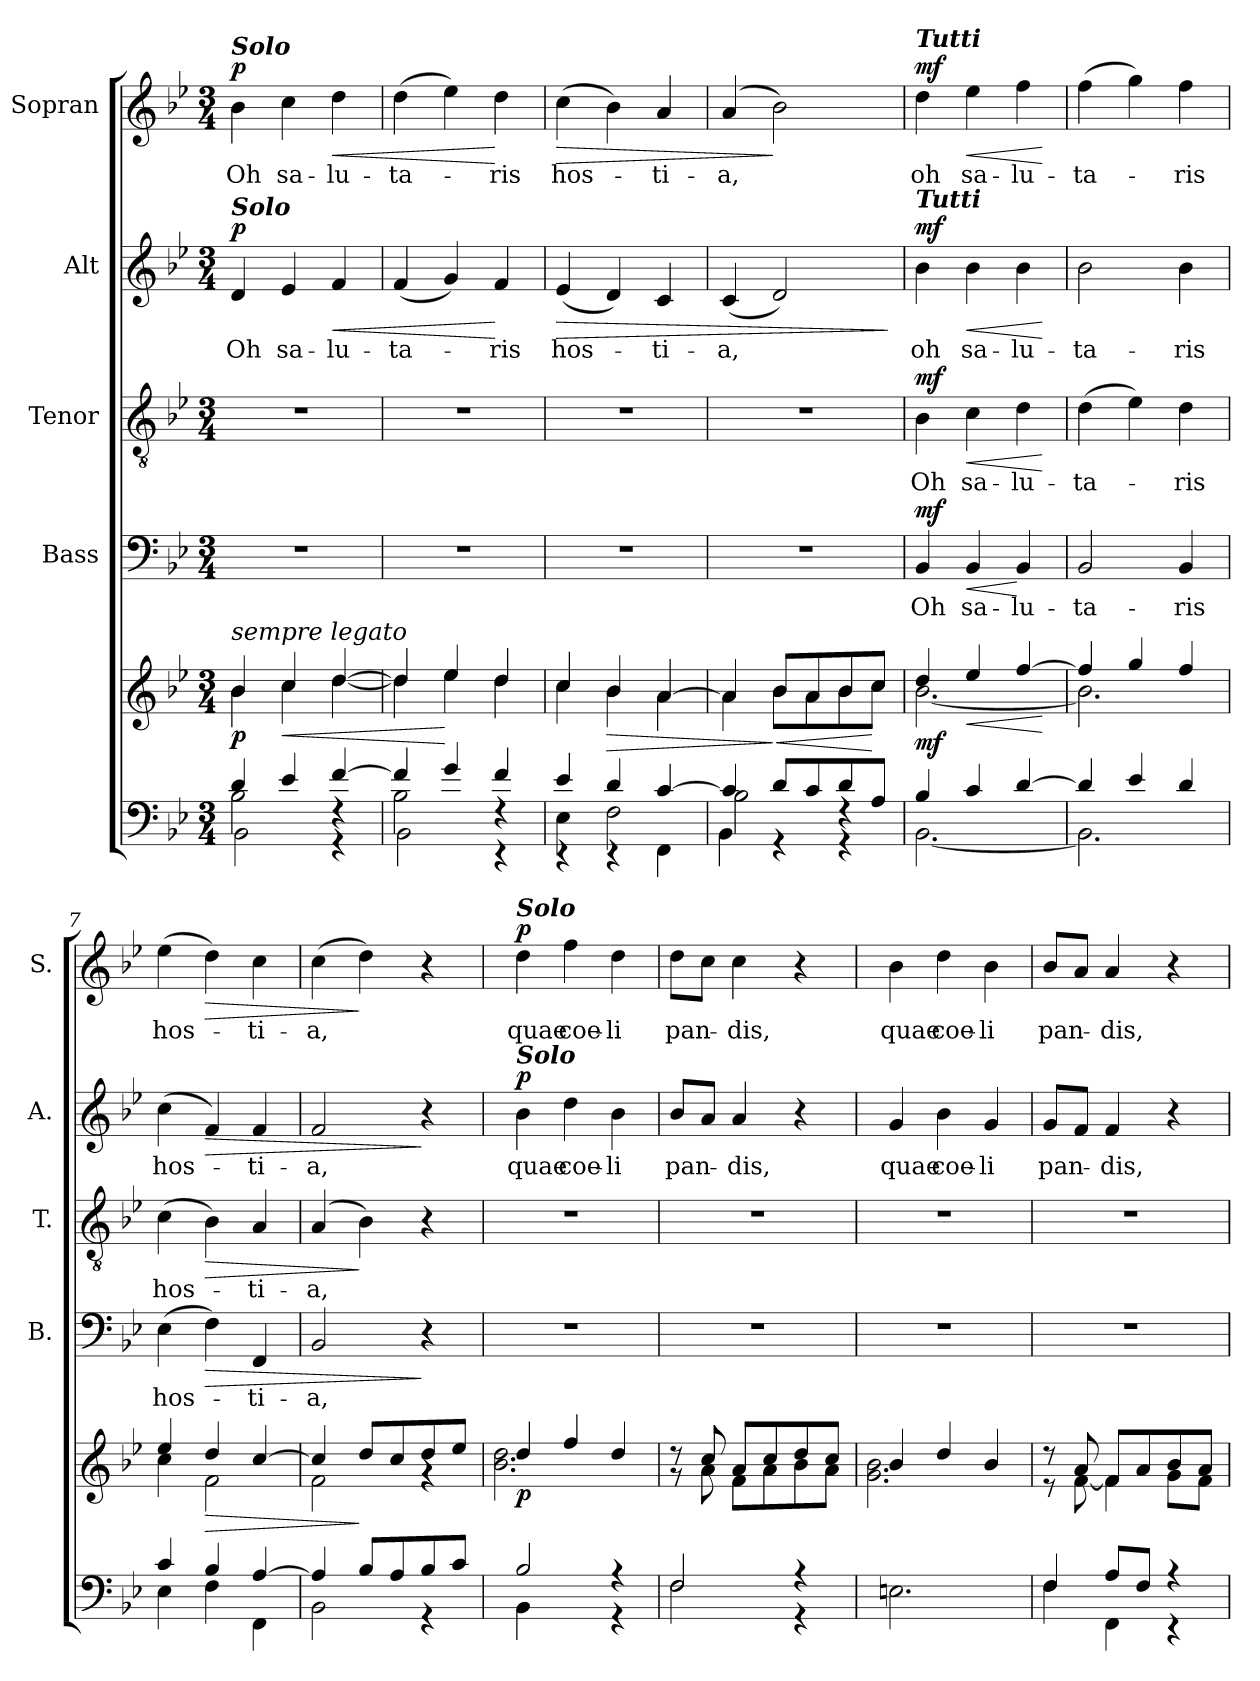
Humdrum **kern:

**kern	**kern	**dynam	**kern	**text	**dynam	**kern	**text	**dynam	**kern	**text	**dynam	**kern	**text	**dynam
*part5	*part5	*part5	*part4	*part4	*part4	*part3	*part3	*part3	*part2	*part2	*part2	*part1	*part1	*part1
*staff6	*staff5	*staff5/6	*staff4	*staff4	*staff4	*staff3	*staff3	*staff3	*staff2	*staff2	*staff2	*staff1	*staff1	*staff1
*	*	*	*I"Bass	*	*	*I"Tenor	*	*	*I"Alt	*	*	*I"Sopran	*	*
*	*	*	*I'B.	*	*	*I'T.	*	*	*I'A.	*	*	*I'S.	*	*
*clefF4	*clefG2	*	*clefF4	*	*	*clefGv2	*	*	*clefG2	*	*	*clefG2	*	*
*k[b-e-]	*k[b-e-]	*	*k[b-e-]	*	*	*k[b-e-]	*	*	*k[b-e-]	*	*	*k[b-e-]	*	*
*B-:	*B-:	*	*B-:	*	*	*B-:	*	*	*B-:	*	*	*B-:	*	*
*M3/4	*M3/4	*	*M3/4	*	*	*M3/4	*	*	*M3/4	*	*	*M3/4	*	*
=1	=1	=1	=1	=1	=1	=1	=1	=1	=1	=1	=1	=1	=1	=1
*^	*^	*	*	*	*	*	*	*	*	*	*	*	*	*
*	*^	*	*	*	*	*	*	*	*	*	*	*	*	*	*	*
!	!	!	!	!	!	!	!	!	!	!	!	!	!	!	!LO:TX:a:Bi:t=Solo	!	!
!	!	!	!	!	!	!	!	!	!	!	!	!LO:TX:a:Bi:t=Solo	!	!	!	!	!
!	!	!	!LO:TX:a:i:t=sempre legato	!	!	!	!	!	!	!	!	!	!	!	!	!	!
!	!	!	!	!	!LO:DY:b	!	!	!	!	!	!	!	!LO:LY:b	!LO:DY:a	!	!LO:LY:b	!LO:DY:a
4d/	2B-\	2BB-!\	4b-/	4b-\	p	2.r	.	.	2.r	.	.	4d/	Oh	p	4b-\	Oh	p
!	!	!	!	!	!LO:HP:b	!	!	!	!	!	!	!	!LO:LY:b	!	!	!LO:LY:b	!
4e-/	.	.	4cc/	4cc\	<	.	.	.	.	.	.	4e-/	sa-	.	4cc\	sa-	.
!	!	!	!	!	!	!	!	!	!	!	!	!	!LO:LY:b	!LO:HP:b	!	!LO:LY:b	!LO:HP:b
[>4f/	4rF	4rFF	[>4dd/	[<4dd\	.	.	.	.	.	.	.	4f/	-lu-	<	4dd\	-lu-	<
=2	=2	=2	=2	=2	=2	=2	=2	=2	=2	=2	=2	=2	=2	=2	=2	=2	=2
!	!	!	!	!	!	!	!	!	!	!	!	!	!LO:LY:b	!	!	!LO:LY:b	!
4f/]	2B-\	2BB-!\	4dd/]	4dd\]	.	2.r	.	.	2.r	.	.	(<4f/	-ta-	.	(>4dd\	-ta-	.
4g/	.	.	4ee-/	4ee-\	[	.	.	.	.	.	.	4g/)	.	.	4ee-\)	.	.
!	!	!	!	!	!	!	!	!	!	!	!	!	!LO:LY:b	!	!	!LO:LY:b	!
4f/	4rF	4rEE	4dd/	4dd\	.	.	.	.	.	.	.	4f/	-ris	[	4dd\	-ris	[
=3	=3	=3	=3	=3	=3	=3	=3	=3	=3	=3	=3	=3	=3	=3	=3	=3	=3
!	!	!	!	!	!	!	!	!	!	!	!	!	!LO:LY:b	!LO:HP:b	!	!LO:LY:b	!LO:HP:b
4e-/	4E-\	4rDD	4cc/	4cc\	.	2.r	.	.	2.r	.	.	(<4e-/	hos-	>	(>4cc\	hos-	>
!	!	!	!	!	!LO:HP:b	!	!	!	!	!	!	!	!	!	!	!	!
4d/	2F\	4rDD	4b-/	4b-\	>	.	.	.	.	.	.	4d/)	.	.	4b-\)	.	.
!	!	!	!	!	!	!	!	!	!	!	!	!	!LO:LY:b	!	!	!LO:LY:b	!
[>4c/	.	4FF!\	[>4a/	4a\	.	.	.	.	.	.	.	4c/	-ti-	.	4a/	-ti-	.
=4	=4	=4	=4	=4	=4	=4	=4	=4	=4	=4	=4	=4	=4	=4	=4	=4	=4
!	!	!	!	!	!	!	!	!	!	!	!	!	!LO:LY:b	!	!	!LO:LY:b	!
4c/]	2B-\	4BB-!\	4a/]	4a\	.	2.r	.	.	2.r	.	.	(<4c/	-a,	.	(4a/	-a,	.
!	!	!	!	!	!LO:HP:n=1:b	!	!	!	!	!	!	!	!	!	!	!	!
8d/L	.	4rFF	8b-/L	8b-\L	] <	.	.	.	.	.	.	2d/)	.	.	2b-\)	.	]
8c/	.	.	8a/	8a\	.	.	.	.	.	.	.	.	.	.	.	.	.
8d/	4rF	4rFF	8b-/	8b-\	.	.	.	.	.	.	.	.	.	.	.	.	.
8A/J	.	.	8cc/J	8cc\J	[	.	.	.	.	.	.	.	.	.	.	.	.
*v	*v	*v	*	*	*	*	*	*	*	*	*	*	*	*	*	*	*
*	*v	*v	*	*	*	*	*	*	*	*	*	*	*	*	*
.	.	.	.	.	.	.	.	.	.	.	]	.	.	.
=5	=5	=5	=5	=5	=5	=5	=5	=5	=5	=5	=5	=5	=5	=5
*^	*^	*	*	*	*	*	*	*	*	*	*	*	*	*
!	!	!	!	!	!	!	!	!	!	!	!	!	!	!LO:TX:a:Bi:t=Tutti	!	!
!	!	!	!	!	!	!	!	!	!	!	!LO:TX:a:Bi:t=Tutti	!	!	!	!	!
!	!	!	!	!LO:DY:b	!	!LO:LY:b	!LO:DY:a	!	!LO:LY:b	!LO:DY:a	!	!LO:LY:b	!LO:DY:b	!	!LO:LY:b	!LO:DY:a
4B-/	[<2.BB-\	4dd/	[<2.b-\	mf	4BB-/	Oh	mf	4B-\	Oh	mf	4b-\	oh	mf	4dd\	oh	mf
!	!	!	!	!LO:HP:b	!	!LO:LY:b	!LO:HP:b	!	!LO:LY:b	!LO:HP:b	!	!LO:LY:b	!LO:HP:b	!	!LO:LY:b	!LO:HP:b
4c/	.	4ee-/	.	<	4BB-/	sa-	<	4c\	sa-	<	4b-\	sa-	<	4ee-\	sa-	<
!	!	!	!	!	!	!LO:LY:b	!	!	!LO:LY:b	!	!	!LO:LY:b	!	!	!LO:LY:b	!
[>4d/	.	[>4ff/	.	.	4BB-/	-lu-	[	4d\	-lu-	.	4b-\	-lu-	.	4ff\	-lu-	.
*v	*v	*	*	*	*	*	*	*	*	*	*	*	*	*	*	*
*	*v	*v	*	*	*	*	*	*	*	*	*	*	*	*	*
.	.	[	.	.	.	.	.	[	.	.	[	.	.	[
=6	=6	=6	=6	=6	=6	=6	=6	=6	=6	=6	=6	=6	=6	=6
*^	*^	*	*	*	*	*	*	*	*	*	*	*	*	*
!	!	!	!	!	!	!LO:LY:b	!	!	!LO:LY:b	!	!	!LO:LY:b	!	!	!LO:LY:b	!
4d/]	2.BB-\]	4ff/]	2.b-\]	.	2BB-/	-ta-	.	(>4d\	-ta-	.	2b-\	-ta-	.	(>4ff\	-ta-	.
4e-/	.	4gg/	.	.	.	.	.	4e-\)	.	.	.	.	.	4gg\)	.	.
!	!	!	!	!	!	!LO:LY:b	!	!	!LO:LY:b	!	!	!LO:LY:b	!	!	!LO:LY:b	!
4d/	.	4ff/	.	.	4BB-/	-ris	.	4d\	-ris	.	4b-\	-ris	.	4ff\	-ris	.
!!LO:LB:g=z
=7	=7	=7	=7	=7	=7	=7	=7	=7	=7	=7	=7	=7	=7	=7	=7	=7
!	!	!	!	!	!	!LO:LY:b	!	!	!LO:LY:b	!	!	!LO:LY:b	!	!	!LO:LY:b	!
4c/	4E-\	4ee-/	4cc\	.	(>4E-\	hos-	.	(>4c\	hos-	.	(>4cc\	hos-	.	(>4ee-\	hos-	.
!	!	!	!	!LO:HP:b	!	!	!LO:HP:b	!	!	!LO:HP:b	!	!	!LO:HP:b	!	!	!LO:HP:b
4B-/	4F\	4dd/	2f\	>	4F\)	.	>	4B-\)	.	>	4f/)	.	>	4dd\)	.	>
!	!	!	!	!	!	!LO:LY:b	!	!	!LO:LY:b	!	!	!LO:LY:b	!	!	!LO:LY:b	!
[>4A/	4FF\	[>4cc/	.	.	4FF/	-ti-	.	4A/	-ti-	.	4f/	-ti-	.	4cc\	-ti-	.
=8	=8	=8	=8	=8	=8	=8	=8	=8	=8	=8	=8	=8	=8	=8	=8	=8
!	!	!	!	!	!	!LO:LY:b	!	!	!LO:LY:b	!	!	!LO:LY:b	!	!	!LO:LY:b	!
4A/]	2BB-\	4cc/]	2f\	.	2BB-/	-a,	.	(4A/	-a,	.	2f/	-a,	.	(>4cc\	-a,	.
8B-/L	.	8dd/L	.	]	.	.	.	4B-\)	.	]	.	.	.	4dd\)	.	]
8A/	.	8cc/	.	.	.	.	.	.	.	.	.	.	.	.	.	.
8B-/	4r	8dd/	4rf	.	4r	.	]	4r	.	.	4r	.	]	4r	.	.
8c/J	.	8ee-/J	.	.	.	.	.	.	.	.	.	.	.	.	.	.
=9	=9	=9	=9	=9	=9	=9	=9	=9	=9	=9	=9	=9	=9	=9	=9	=9
!	!	!	!	!	!	!	!	!	!	!	!	!	!	!LO:TX:a:Bi:t=Solo	!	!
!	!	!	!	!	!	!	!	!	!	!	!LO:TX:a:Bi:t=Solo	!	!	!	!	!
!	!	!	!	!LO:DY:b	!	!	!	!	!	!	!	!LO:LY:b	!LO:DY:a	!	!LO:LY:b	!LO:DY:a
2B-/	4BB-\	4dd/	2.b-\ 2.dd\	p	2.r	.	.	2.r	.	.	4b-\	quae	p	4dd\	quae	p
!	!	!	!	!	!	!	!	!	!	!	!	!LO:LY:b	!	!	!LO:LY:b	!
.	4ryy	4ff/	.	.	.	.	.	.	.	.	4dd\	coe-	.	4ff\	coe-	.
!	!	!	!	!	!	!	!	!	!	!	!	!LO:LY:b	!	!	!LO:LY:b	!
4r	4r	4dd/	.	.	.	.	.	.	.	.	4b-\	-li	.	4dd\	-li	.
=10	=10	=10	=10	=10	=10	=10	=10	=10	=10	=10	=10	=10	=10	=10	=10	=10
!	!	!	!	!	!	!	!	!	!	!	!	!LO:LY:b	!	!	!LO:LY:b	!
2F/	2F\	8r	8r	.	2.r	.	.	2.r	.	.	8b-/L	pan-	.	8dd\L	pan-	.
.	.	8cc/	8a\	.	.	.	.	.	.	.	8a/J	.	.	8cc\J	.	.
!	!	!	!	!	!	!	!	!	!	!	!	!LO:LY:b	!	!	!LO:LY:b	!
.	.	8a/L	8f\L	.	.	.	.	.	.	.	4a/	-dis,	.	4cc\	-dis,	.
.	.	8cc/	8a\	.	.	.	.	.	.	.	.	.	.	.	.	.
4r	4r	8dd/	8b-\	.	.	.	.	.	.	.	4r	.	.	4r	.	.
.	.	8cc/J	8a\J	.	.	.	.	.	.	.	.	.	.	.	.	.
*v	*v	*	*	*	*	*	*	*	*	*	*	*	*	*	*	*
=11	=11	=11	=11	=11	=11	=11	=11	=11	=11	=11	=11	=11	=11	=11	=11
!	!	!	!	!	!	!	!	!	!	!	!LO:LY:b	!	!	!LO:LY:b	!
2.En\	4b-/	2.g\ 2.b-\	.	2.r	.	.	2.r	.	.	4g/	quae	.	4b-\	quae	.
!	!	!	!	!	!	!	!	!	!	!	!LO:LY:b	!	!	!LO:LY:b	!
.	4dd/	.	.	.	.	.	.	.	.	4b-\	coe-	.	4dd\	coe-	.
!	!	!	!	!	!	!	!	!	!	!	!LO:LY:b	!	!	!LO:LY:b	!
.	4b-/	.	.	.	.	.	.	.	.	4g/	-li	.	4b-\	-li	.
=12	=12	=12	=12	=12	=12	=12	=12	=12	=12	=12	=12	=12	=12	=12	=12
*^	*	*	*	*	*	*	*	*	*	*	*	*	*	*	*
!	!	!	!	!	!	!	!	!	!	!	!	!LO:LY:b	!	!	!LO:LY:b	!
4F/	4F\	8r	8r	.	2.r	.	.	2.r	.	.	8g/L	pan-	.	8b-/L	pan-	.
.	.	8a/	[<8f\	.	.	.	.	.	.	.	8f/J	.	.	8a/J	.	.
!	!	!	!	!	!	!	!	!	!	!	!	!LO:LY:b	!	!	!LO:LY:b	!
8A/L	4FF\	8f/L	4f\]	.	.	.	.	.	.	.	4f/	-dis,	.	4a/	-dis,	.
8F/J	.	8a/	.	.	.	.	.	.	.	.	.	.	.	.	.	.
4r	4r	8b-/	8g\L	.	.	.	.	.	.	.	4r	.	.	4r	.	.
.	.	8a/J	8f\J	.	.	.	.	.	.	.	.	.	.	.	.	.
*v	*v	*	*	*	*	*	*	*	*	*	*	*	*	*	*	*
*	*v	*v	*	*	*	*	*	*	*	*	*	*	*	*	*
=	=	=	=	=	=	=	=	=	=	=	=	=	=	=
*-	*-	*-	*-	*-	*-	*-	*-	*-	*-	*-	*-	*-	*-	*-
